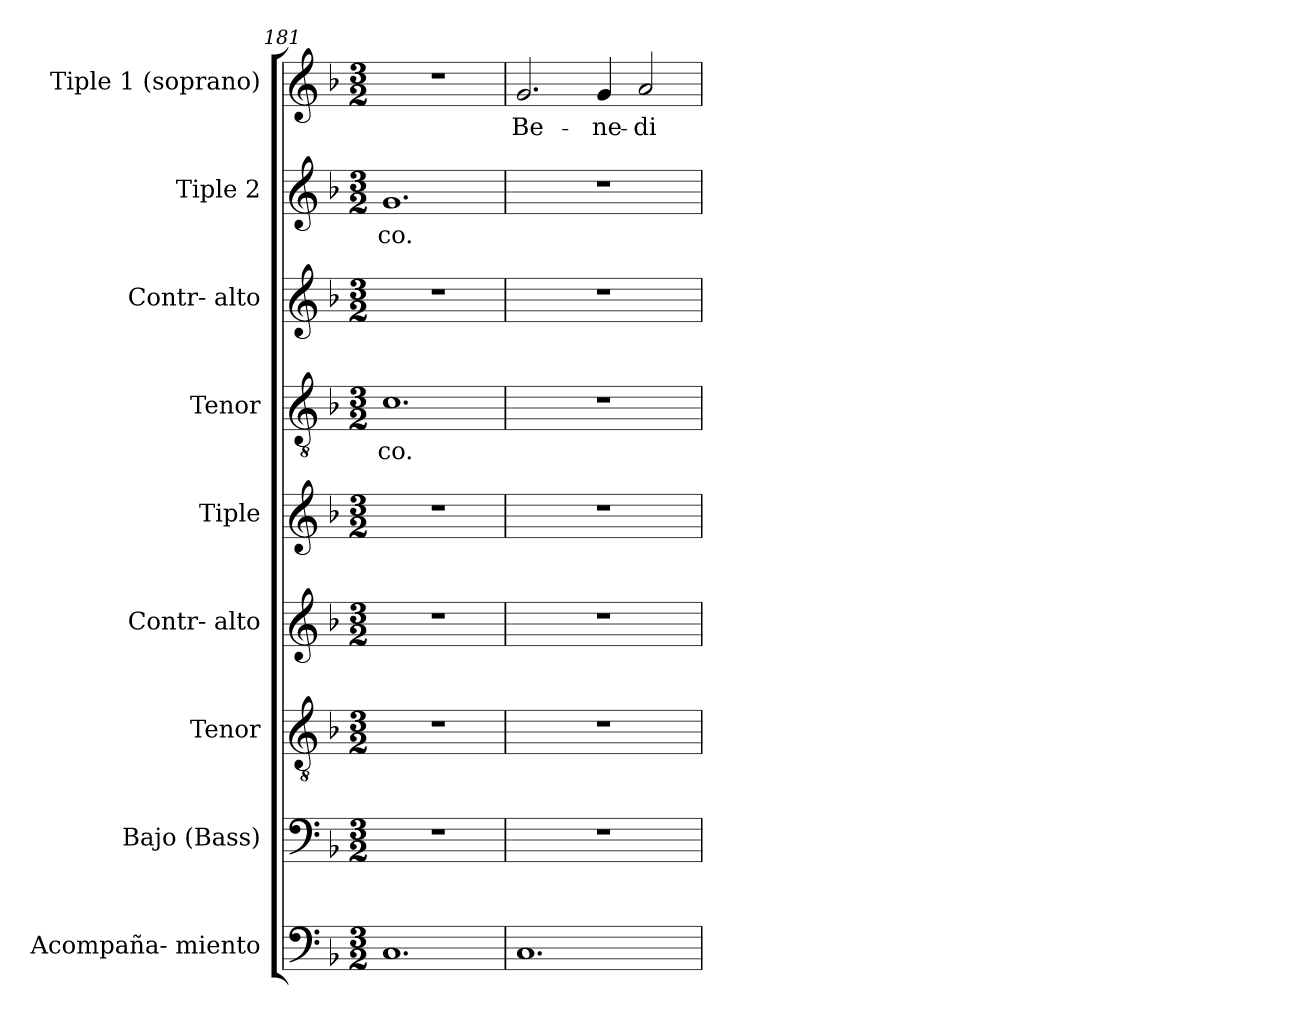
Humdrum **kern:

**kern	**kern	**kern	**kern	**kern	**kern	**text	**kern	**kern	**text	**kern	**text
*part9	*part8	*part7	*part6	*part5	*part4	*part4	*part3	*part2	*part2	*part1	*part1
*staff9	*staff8	*staff7	*staff6	*staff5	*staff4	*staff4	*staff3	*staff2	*staff2	*staff1	*staff1
*I"Acompaña- miento	*I"Bajo (Bass)	*I"Tenor	*I"Contr- alto	*I"Tiple	*I"Tenor	*	*I"Contr- alto	*I"Tiple 2	*	*I"Tiple 1 (soprano)	*
*	*I'B.	*I'T.	*I'A.	*	*I'T.	*	*I'A.	*	*	*I'S.	*
*clefF4	*clefF4	*clefGv2	*clefG2	*clefG2	*clefGv2	*	*clefG2	*clefG2	*	*clefG2	*
*	*	*ITrd7c12	*	*	*ITrd7c12	*	*	*	*	*	*
*k[b-]	*k[b-]	*k[b-]	*k[b-]	*k[b-]	*k[b-]	*	*k[b-]	*k[b-]	*	*k[b-]	*
*F:	*F:	*F:	*F:	*F:	*F:	*	*F:	*F:	*	*F:	*
*M3/2	*M3/2	*M3/2	*M3/2	*M3/2	*M3/2	*	*M3/2	*M3/2	*	*M3/2	*
=181	=181	=181	=181	=181	=181	=181	=181	=181	=181	=181	=181
!	!LO:N:vis=1	!LO:N:vis=1	!LO:N:vis=1	!LO:N:vis=1	!	!	!	!	!	!	!
!	!	!	!	!	!	!LO:LY:b:color=#000000	!LO:N:vis=1	!	!	!	!
!	!	!	!	!	!	!	!	!	!LO:LY:b:color=#000000	!LO:N:vis=1	!
1.Ci	1.r	1.r	1.r	1.r	1.Ci	-co.	1.r	1.gi	-co.	1.r	.
!!LO:LB:g=z
=182	=182	=182	=182	=182	=182	=182	=182	=182	=182	=182	=182
!	!LO:N:vis=1	!LO:N:vis=1	!LO:N:vis=1	!LO:N:vis=1	!LO:N:vis=1	!	!LO:N:vis=1	!LO:N:vis=1	!	!	!
!	!	!	!	!	!	!	!	!	!	!	!LO:LY:b:color=#000000
1.Ci	1.r	1.r	1.r	1.r	1.r	.	1.r	1.r	.	2.gi/	Be-
!	!	!	!	!	!	!	!	!	!	!	!LO:LY:b:color=#000000
.	.	.	.	.	.	.	.	.	.	4gi/	-ne-
!	!	!	!	!	!	!	!	!	!	!	!LO:LY:b:color=#000000
.	.	.	.	.	.	.	.	.	.	2ai/	-di-
=	=	=	=	=	=	=	=	=	=	=	=
*-	*-	*-	*-	*-	*-	*-	*-	*-	*-	*-	*-
